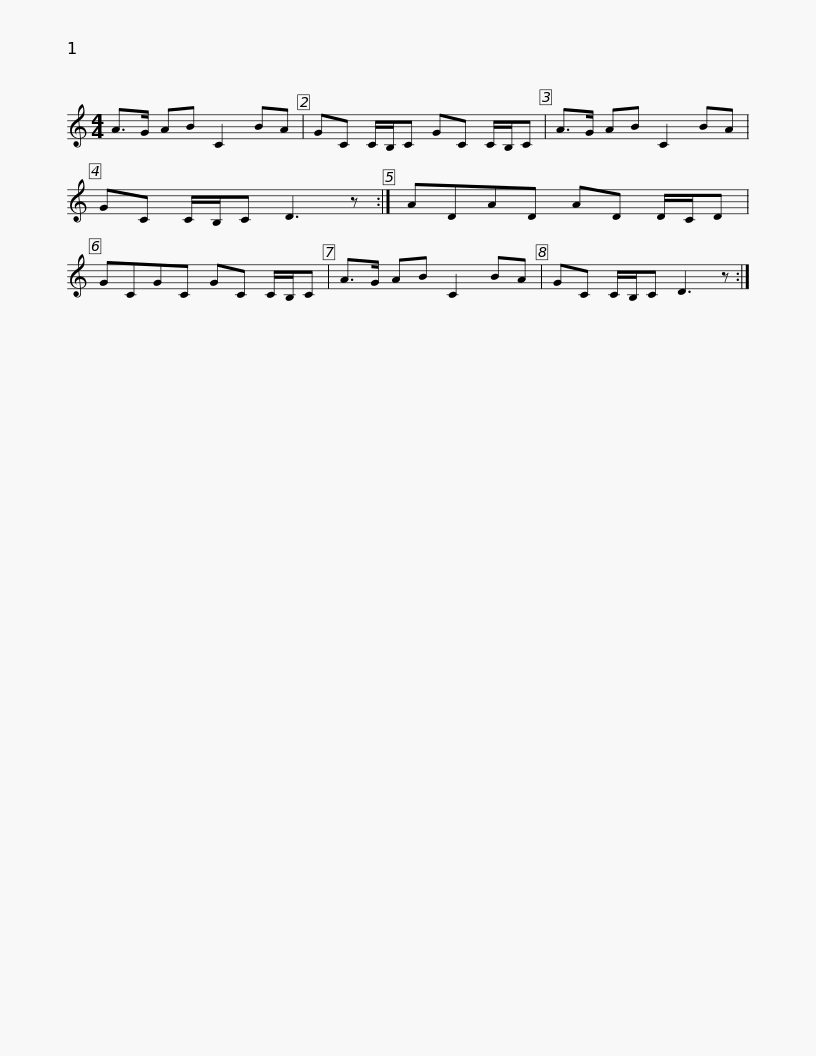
X:1
L:1/8
M:4/4
I:linebreak $
K:C
V:1 treble
V:1
 A>G AB C2 BA | GC C/B,/C GC C/B,/C | A>G AB C2 BA | GC C/B,/C D3 z :| ADAD AD D/C/D |$ %5
 GCGC GC C/B,/C | A>G AB C2 BA | GC C/B,/C D3 z :| %8
